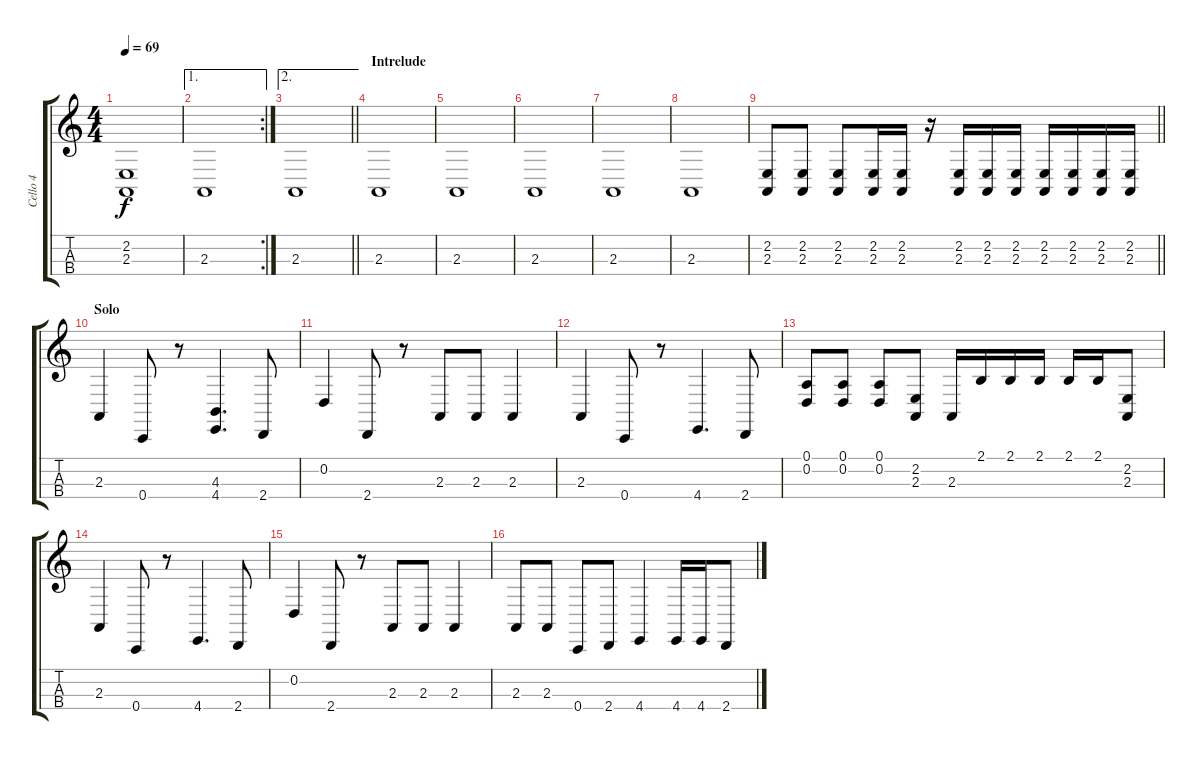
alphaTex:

\track ("Cello 4" "Cello 4") {instrument cello}
\staff {score tabs}
\tuning (A3 D3 G2 C2) {hide}
\ts (4 4)
\tempo 69
\clef g2
\ks c
(2.2 2.3).1{dy f} |
\ae 1
\rc 2
2.3.1 |
\ae 2
\barLineRight lightlight
2.3.1 |
\section ("" "Intrelude")
2.3.1 |
2.3.1 |
2.3.1 |
2.3.1 |
2.3.1 |
\barLineRight lightlight
(2.2 2.3).8 (2.2 2.3).8 (2.2 2.3).8 (2.2 2.3).16 (2.2 2.3).16 r.16 (2.2 2.3).16 (2.2 2.3).16 (2.2 2.3).16 (2.2 2.3).16 (2.2 2.3).16 (2.2 2.3).16 (2.2 2.3).16 |
\section ("" "Solo")
2.3.4 0.4.8 r.8 (4.3 4.4).4{d} 2.4.8 |
0.2.4 2.4.8 r.8 2.3.8 2.3.8 2.3.4 |
2.3.4 0.4.8 r.8 4.4.4{d} 2.4.8 |
(0.1 0.2).8 (0.1 0.2).8 (0.1 0.2).8 (2.2 2.3).8 2.3.16 2.1.16 2.1.16 2.1.16 2.1.16 2.1.16 (2.2 2.3).8 |
2.3.4 0.4.8 r.8 4.4.4{d} 2.4.8 |
0.2.4 2.4.8 r.8 2.3.8 2.3.8 2.3.4 |
2.3.8 2.3.8 0.4.8 2.4.8 4.4.4 4.4.16 4.4.16 2.4.8
